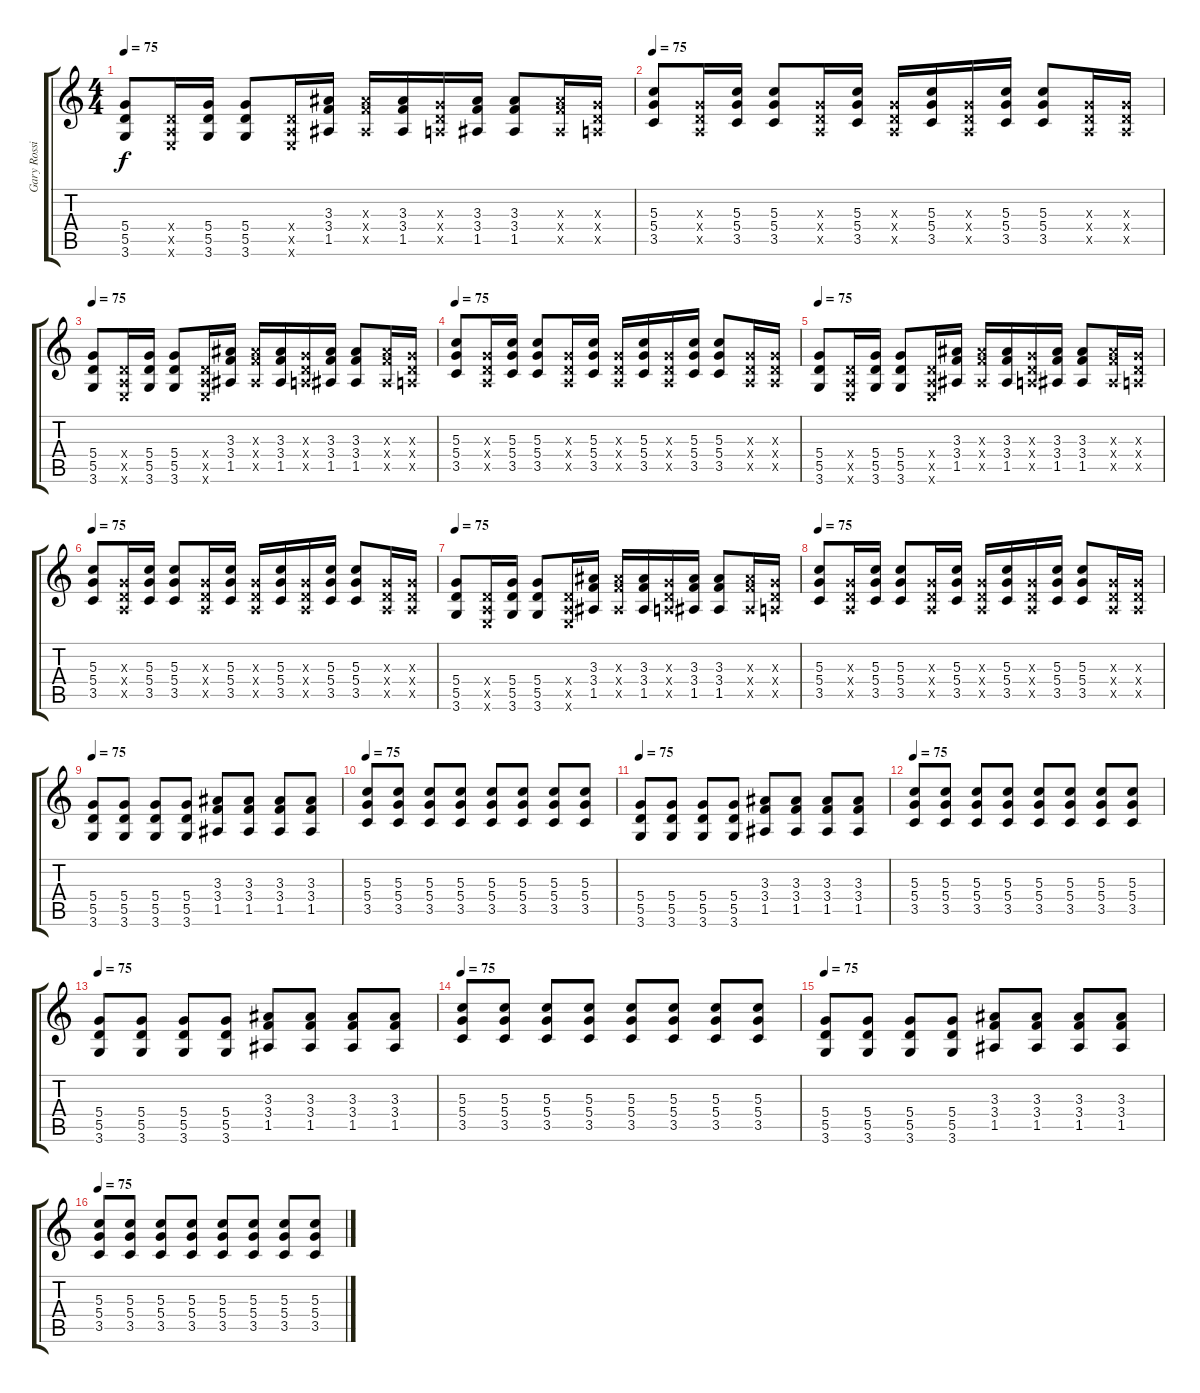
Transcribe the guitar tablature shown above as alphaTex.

\track ("Gary Rossington (overdriven guitar)" "Gary Rossi") {instrument overdrivenguitar}
\staff {score tabs}
\tuning (E4 B3 G3 D3 A2 E2) {hide}
\ts (4 4)
\tempo 75
\clef g2
\ks c
(5.4 5.5 3.6).8{dy f} (0.4{x} 0.5{x} 0.6{x}).16 (5.4 5.5 3.6).16 (5.4 5.5 3.6).8 (0.4{x} 0.5{x} 0.6{x}).16 (3.3 3.4 1.5).16 (3.3{x} 3.4{x} 1.5{x}).16 (3.3 3.4 1.5).16 (0.3{x} 0.4{x} 0.5{x}).16 (3.3 3.4 1.5).16 (3.3 3.4 1.5).8 (3.3{x} 3.4{x} 1.5{x}).16 (0.3{x} 0.4{x} 0.5{x}).16 |
\tempo 75
(5.3 5.4 3.5).8 (0.3{x} 0.4{x} 0.5{x}).16 (5.3 5.4 3.5).16 (5.3 5.4 3.5).8 (0.3{x} 0.4{x} 0.5{x}).16 (5.3 5.4 3.5).16 (0.3{x} 0.4{x} 0.5{x}).16 (5.3 5.4 3.5).16 (0.3{x} 0.4{x} 0.5{x}).16 (5.3 5.4 3.5).16 (5.3 5.4 3.5).8 (0.3{x} 0.4{x} 0.5{x}).16 (0.3{x} 0.4{x} 0.5{x}).16 |
\tempo 75
(5.4 5.5 3.6).8 (0.4{x} 0.5{x} 0.6{x}).16 (5.4 5.5 3.6).16 (5.4 5.5 3.6).8 (0.4{x} 0.5{x} 0.6{x}).16 (3.3 3.4 1.5).16 (3.3{x} 3.4{x} 1.5{x}).16 (3.3 3.4 1.5).16 (0.3{x} 0.4{x} 0.5{x}).16 (3.3 3.4 1.5).16 (3.3 3.4 1.5).8 (3.3{x} 3.4{x} 1.5{x}).16 (0.3{x} 0.4{x} 0.5{x}).16 |
\tempo 75
(5.3 5.4 3.5).8 (0.3{x} 0.4{x} 0.5{x}).16 (5.3 5.4 3.5).16 (5.3 5.4 3.5).8 (0.3{x} 0.4{x} 0.5{x}).16 (5.3 5.4 3.5).16 (0.3{x} 0.4{x} 0.5{x}).16 (5.3 5.4 3.5).16 (0.3{x} 0.4{x} 0.5{x}).16 (5.3 5.4 3.5).16 (5.3 5.4 3.5).8 (0.3{x} 0.4{x} 0.5{x}).16 (0.3{x} 0.4{x} 0.5{x}).16 |
\tempo 75
(5.4 5.5 3.6).8 (0.4{x} 0.5{x} 0.6{x}).16 (5.4 5.5 3.6).16 (5.4 5.5 3.6).8 (0.4{x} 0.5{x} 0.6{x}).16 (3.3 3.4 1.5).16 (3.3{x} 3.4{x} 1.5{x}).16 (3.3 3.4 1.5).16 (0.3{x} 0.4{x} 0.5{x}).16 (3.3 3.4 1.5).16 (3.3 3.4 1.5).8 (3.3{x} 3.4{x} 1.5{x}).16 (0.3{x} 0.4{x} 0.5{x}).16 |
\tempo 75
(5.3 5.4 3.5).8 (0.3{x} 0.4{x} 0.5{x}).16 (5.3 5.4 3.5).16 (5.3 5.4 3.5).8 (0.3{x} 0.4{x} 0.5{x}).16 (5.3 5.4 3.5).16 (0.3{x} 0.4{x} 0.5{x}).16 (5.3 5.4 3.5).16 (0.3{x} 0.4{x} 0.5{x}).16 (5.3 5.4 3.5).16 (5.3 5.4 3.5).8 (0.3{x} 0.4{x} 0.5{x}).16 (0.3{x} 0.4{x} 0.5{x}).16 |
\tempo 75
(5.4 5.5 3.6).8 (0.4{x} 0.5{x} 0.6{x}).16 (5.4 5.5 3.6).16 (5.4 5.5 3.6).8 (0.4{x} 0.5{x} 0.6{x}).16 (3.3 3.4 1.5).16 (3.3{x} 3.4{x} 1.5{x}).16 (3.3 3.4 1.5).16 (0.3{x} 0.4{x} 0.5{x}).16 (3.3 3.4 1.5).16 (3.3 3.4 1.5).8 (3.3{x} 3.4{x} 1.5{x}).16 (0.3{x} 0.4{x} 0.5{x}).16 |
\tempo 75
(5.3 5.4 3.5).8 (0.3{x} 0.4{x} 0.5{x}).16 (5.3 5.4 3.5).16 (5.3 5.4 3.5).8 (0.3{x} 0.4{x} 0.5{x}).16 (5.3 5.4 3.5).16 (0.3{x} 0.4{x} 0.5{x}).16 (5.3 5.4 3.5).16 (0.3{x} 0.4{x} 0.5{x}).16 (5.3 5.4 3.5).16 (5.3 5.4 3.5).8 (0.3{x} 0.4{x} 0.5{x}).16 (0.3{x} 0.4{x} 0.5{x}).16 |
\tempo 75
(5.4 5.5 3.6).8 (5.4 5.5 3.6).8 (5.4 5.5 3.6).8 (5.4 5.5 3.6).8 (3.3 3.4 1.5).8 (3.3 3.4 1.5).8 (3.3 3.4 1.5).8 (3.3 3.4 1.5).8 |
\tempo 75
(5.3 5.4 3.5).8 (5.3 5.4 3.5).8 (5.3 5.4 3.5).8 (5.3 5.4 3.5).8 (5.3 5.4 3.5).8 (5.3 5.4 3.5).8 (5.3 5.4 3.5).8 (5.3 5.4 3.5).8 |
\tempo 75
(5.4 5.5 3.6).8 (5.4 5.5 3.6).8 (5.4 5.5 3.6).8 (5.4 5.5 3.6).8 (3.3 3.4 1.5).8 (3.3 3.4 1.5).8 (3.3 3.4 1.5).8 (3.3 3.4 1.5).8 |
\tempo 75
(5.3 5.4 3.5).8 (5.3 5.4 3.5).8 (5.3 5.4 3.5).8 (5.3 5.4 3.5).8 (5.3 5.4 3.5).8 (5.3 5.4 3.5).8 (5.3 5.4 3.5).8 (5.3 5.4 3.5).8 |
\tempo 75
(5.4 5.5 3.6).8 (5.4 5.5 3.6).8 (5.4 5.5 3.6).8 (5.4 5.5 3.6).8 (3.3 3.4 1.5).8 (3.3 3.4 1.5).8 (3.3 3.4 1.5).8 (3.3 3.4 1.5).8 |
\tempo 75
(5.3 5.4 3.5).8 (5.3 5.4 3.5).8 (5.3 5.4 3.5).8 (5.3 5.4 3.5).8 (5.3 5.4 3.5).8 (5.3 5.4 3.5).8 (5.3 5.4 3.5).8 (5.3 5.4 3.5).8 |
\tempo 75
(5.4 5.5 3.6).8 (5.4 5.5 3.6).8 (5.4 5.5 3.6).8 (5.4 5.5 3.6).8 (3.3 3.4 1.5).8 (3.3 3.4 1.5).8 (3.3 3.4 1.5).8 (3.3 3.4 1.5).8 |
\tempo 75
(5.3 5.4 3.5).8 (5.3 5.4 3.5).8 (5.3 5.4 3.5).8 (5.3 5.4 3.5).8 (5.3 5.4 3.5).8 (5.3 5.4 3.5).8 (5.3 5.4 3.5).8 (5.3 5.4 3.5).8
